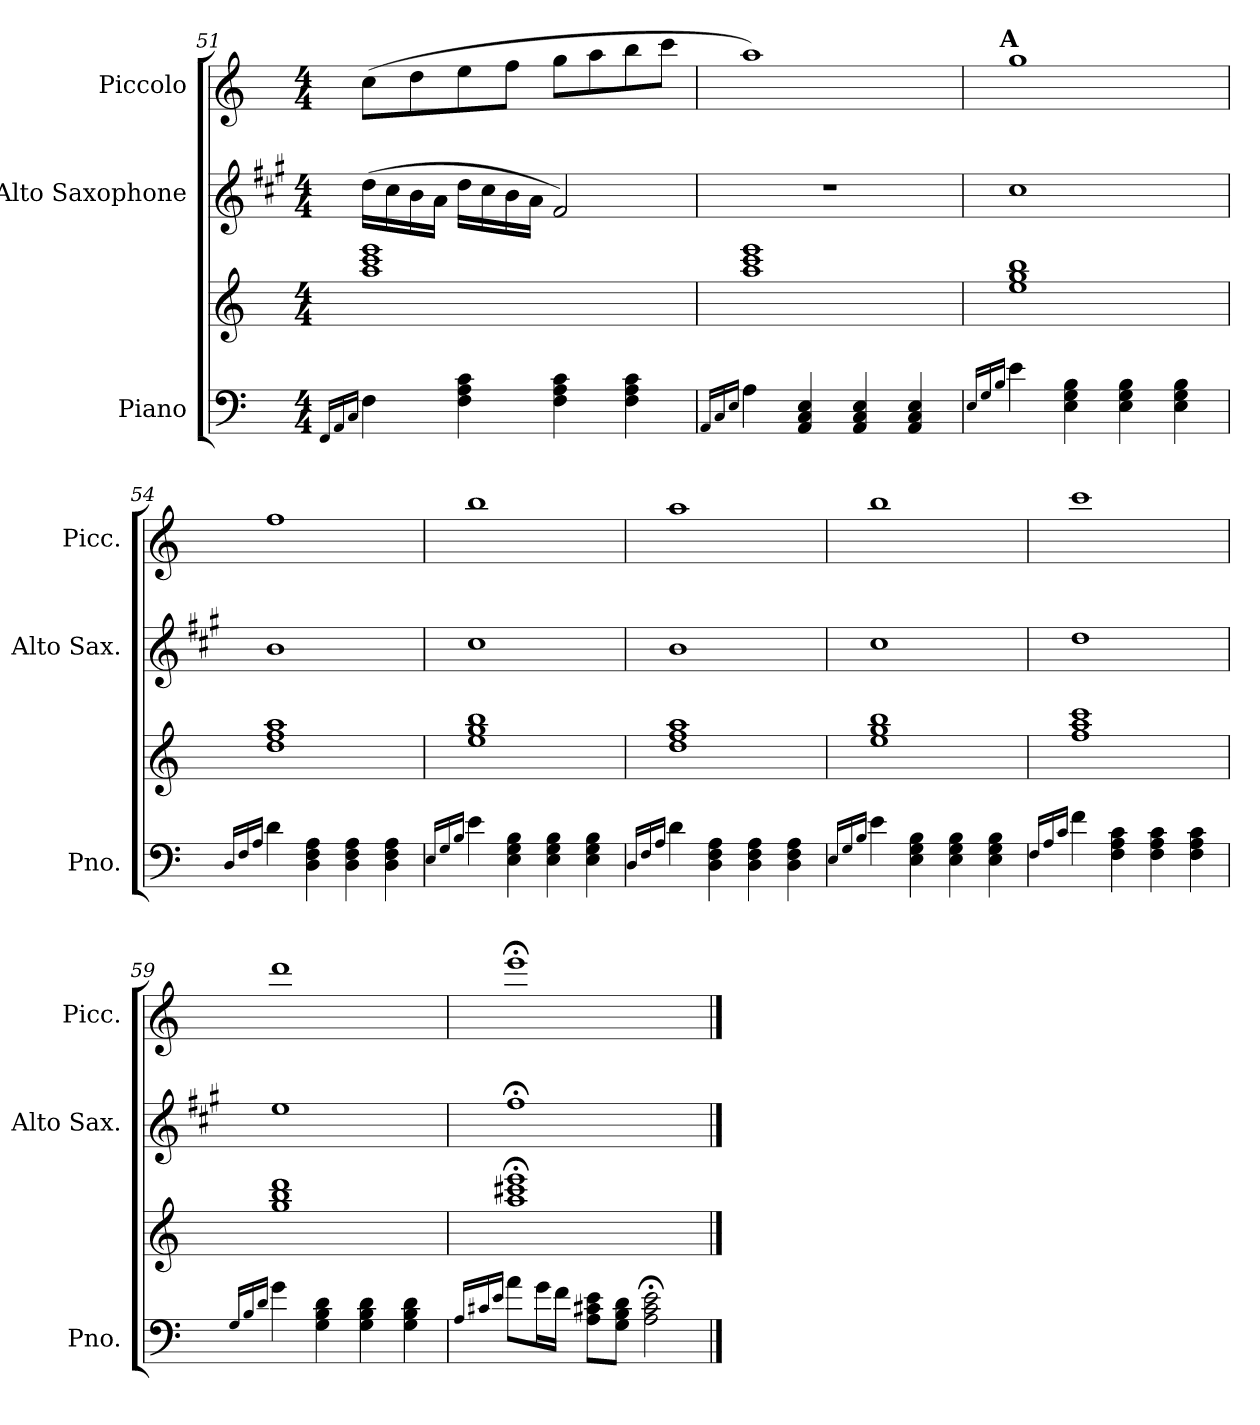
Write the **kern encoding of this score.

**kern	**kern	**kern	**kern
*part3	*part3	*part2	*part1
*staff4	*staff3	*staff2	*staff1
*I"Piano	*	*I"Alto Saxophone	*I"Piccolo
*I'Pno.	*	*I'Alto Sax.	*I'Picc.
!!LO:LB:g=z
*clefF4	*clefG2	*clefG2	*clefG2
*	*	*ITrd5c9	*ITrd-7c-12
*k[]	*k[]	*k[]	*k[]
*C:	*C:	*C:	*C:
*M4/4	*M4/4	*M4/4	*M4/4
=51	=51	=51	=51
16qFFi/LL	.	.	.
16qAAi/	.	.	.
16qCi/JJ	.	.	.
4Fi\	1aai 1ccci 1eeei	(16fi\LL	(8ccci\L
.	.	16ei\	.
.	.	16di\	8dddi\
.	.	16ci\JJ	.
4Fi\ 4Ai 4ci	.	16fi\LL	8eeei\
.	.	16ei\	.
.	.	16di\	8fffi\J
.	.	16ci\JJ	.
4Fi\ 4Ai 4ci	.	2Ai/)	8gggi\L
.	.	.	8aaai\
4Fi\ 4Ai 4ci	.	.	8bbbi\
.	.	.	8cccci\J
=52	=52	=52	=52
16qAAi/LL	.	.	.
16qCi/	.	.	.
16qEi/JJ	.	.	.
4Ai\	1aai 1ccci 1eeei	1r	1aaai)
4AAi/ 4Ci 4Ei	.	.	.
4AAi/ 4Ci 4Ei	.	.	.
4AAi/ 4Ci 4Ei	.	.	.
=53	=53	=53	=53
16qEi/LL	.	.	.
16qGi/	.	.	.
16qBi/JJ	.	.	.
!	!	!	!LO:TX:a:B:cj:t=A
4ei\	1eei 1ggi 1bbi	1ei	1gggi
4Ei\ 4Gi 4Bi	.	.	.
4Ei\ 4Gi 4Bi	.	.	.
4Ei\ 4Gi 4Bi	.	.	.
=54	=54	=54	=54
16qDi/LL	.	.	.
16qFi/	.	.	.
16qAi/JJ	.	.	.
4di\	1ddi 1ffi 1aai	1di	1fffi
4Di\ 4Fi 4Ai	.	.	.
4Di\ 4Fi 4Ai	.	.	.
4Di\ 4Fi 4Ai	.	.	.
=55	=55	=55	=55
16qEi/LL	.	.	.
16qGi/	.	.	.
16qBi/JJ	.	.	.
4ei\	1eei 1ggi 1bbi	1ei	1bbbi
4Ei\ 4Gi 4Bi	.	.	.
4Ei\ 4Gi 4Bi	.	.	.
4Ei\ 4Gi 4Bi	.	.	.
!!LO:LB:g=z
=56	=56	=56	=56
16qDi/LL	.	.	.
16qFi/	.	.	.
16qAi/JJ	.	.	.
4di\	1ddi 1ffi 1aai	1di	1aaai
4Di\ 4Fi 4Ai	.	.	.
4Di\ 4Fi 4Ai	.	.	.
4Di\ 4Fi 4Ai	.	.	.
=57	=57	=57	=57
16qEi/LL	.	.	.
16qGi/	.	.	.
16qBi/JJ	.	.	.
4ei\	1eei 1ggi 1bbi	1ei	1bbbi
4Ei\ 4Gi 4Bi	.	.	.
4Ei\ 4Gi 4Bi	.	.	.
4Ei\ 4Gi 4Bi	.	.	.
=58	=58	=58	=58
16qFi/LL	.	.	.
16qAi/	.	.	.
16qci/JJ	.	.	.
4fi\	1ffi 1aai 1ccci	1fi	1cccci
4Fi\ 4Ai 4ci	.	.	.
4Fi\ 4Ai 4ci	.	.	.
4Fi\ 4Ai 4ci	.	.	.
=59	=59	=59	=59
16qGi/LL	.	.	.
16qBi/	.	.	.
16qdi/JJ	.	.	.
4gi\	1ggi 1bbi 1dddi	1gi	1ddddi
4Gi\ 4Bi 4di	.	.	.
4Gi\ 4Bi 4di	.	.	.
4Gi\ 4Bi 4di	.	.	.
=60	=60	=60	=60
16qAi/LL	.	.	.
16qc#Xi/	.	.	.
16qei/JJ	.	.	.
8ai\L	1aai; 1ccc#Xi; 1eeei;	1a;i	1eeee;i
16gi\L	.	.	.
16fi\JJ	.	.	.
8Ai\ 8c#Xi 8eiL	.	.	.
8Gi\ 8Bi 8diJ	.	.	.
2Ai\; 2c#i; 2ei;	.	.	.
==	==	==	==
*-	*-	*-	*-
